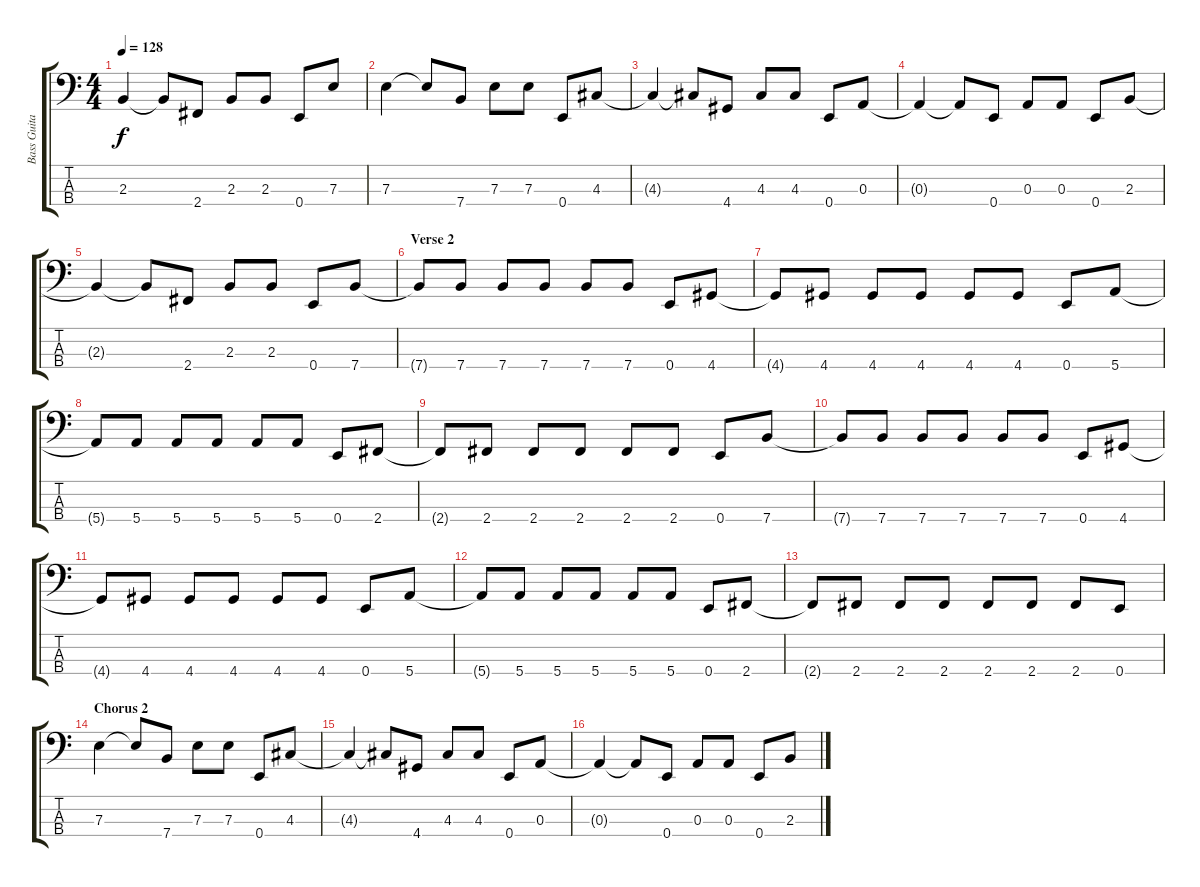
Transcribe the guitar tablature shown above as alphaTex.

\track ("Bass Guitar" "Bass Guita") {instrument electricbasspick}
\staff {score tabs}
\tuning (G2 D2 A1 E1) {hide}
\ts (4 4)
\tempo 128
\clef f4
\ks c
2.3{t}.4{dy f} 2.3{t}.8 2.4.8 2.3.8 2.3.8 0.4.8 7.3.8 |
7.3.4 7.3{t}.8 7.4.8 7.3.8 7.3.8 0.4.8 4.3.8 |
4.3{t}.4 4.3{t}.8 4.4.8 4.3.8 4.3.8 0.4.8 0.3.8 |
0.3{t}.4 0.3{t}.8 0.4.8 0.3.8 0.3.8 0.4.8 2.3.8 |
2.3{t}.4 2.3{t}.8 2.4.8 2.3.8 2.3.8 0.4.8 7.4.8 |
\section ("" "Verse 2")
7.4{t}.8 7.4.8 7.4.8 7.4.8 7.4.8 7.4.8 0.4.8 4.4.8 |
4.4{t}.8 4.4.8 4.4.8 4.4.8 4.4.8 4.4.8 0.4.8 5.4.8 |
5.4{t}.8 5.4.8 5.4.8 5.4.8 5.4.8 5.4.8 0.4.8 2.4.8 |
2.4{t}.8 2.4.8 2.4.8 2.4.8 2.4.8 2.4.8 0.4.8 7.4.8 |
7.4{t}.8 7.4.8 7.4.8 7.4.8 7.4.8 7.4.8 0.4.8 4.4.8 |
4.4{t}.8 4.4.8 4.4.8 4.4.8 4.4.8 4.4.8 0.4.8 5.4.8 |
5.4{t}.8 5.4.8 5.4.8 5.4.8 5.4.8 5.4.8 0.4.8 2.4.8 |
2.4{t}.8 2.4.8 2.4.8 2.4.8 2.4.8 2.4.8 2.4.8 0.4.8 |
\section ("" "Chorus 2")
7.3.4 7.3{t}.8 7.4.8 7.3.8 7.3.8 0.4.8 4.3.8 |
4.3{t}.4 4.3{t}.8 4.4.8 4.3.8 4.3.8 0.4.8 0.3.8 |
0.3{t}.4 0.3{t}.8 0.4.8 0.3.8 0.3.8 0.4.8 2.3.8
